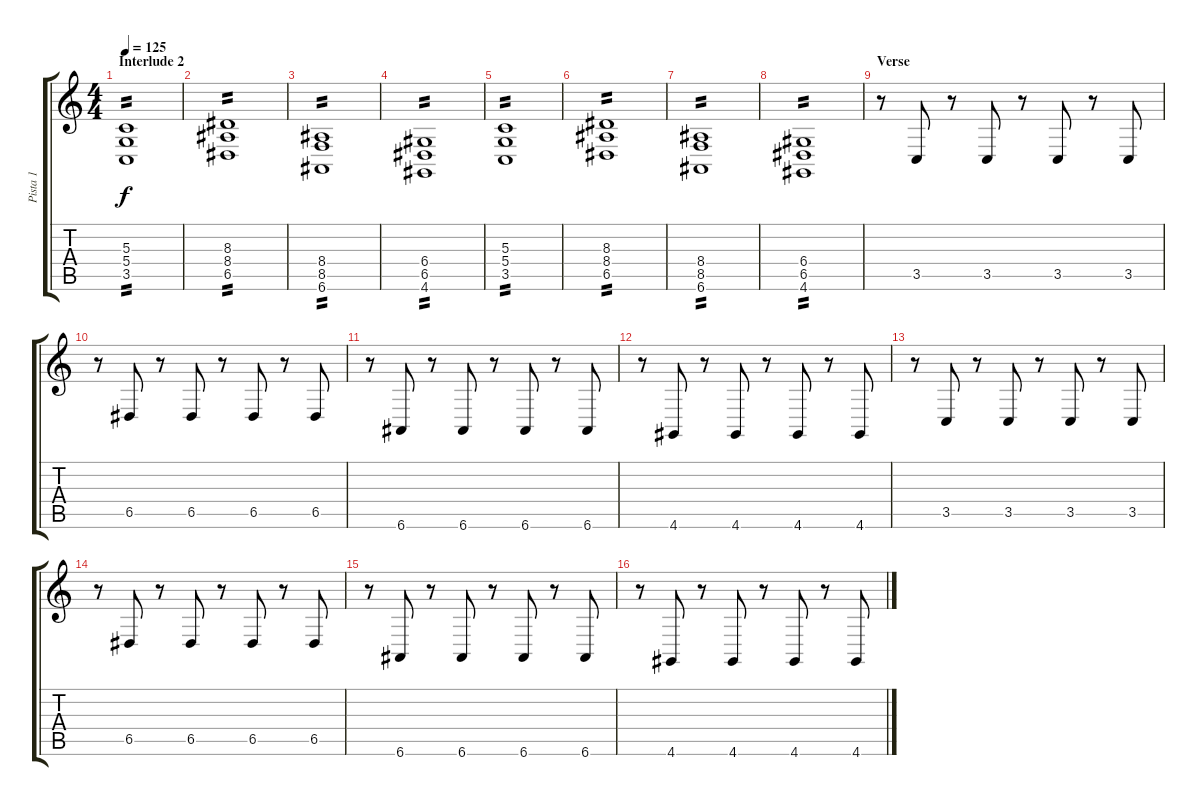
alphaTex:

\track ("Pista 1" "Pista 1") {instrument stringensemble1}
\staff {score tabs}
\tuning (E4 B3 G3 D3 A2 E2) {hide}
\ts (4 4)
\section ("" "Interlude 2")
\tempo 125
\clef g2
\ks c
(5.3 5.4 3.5).1{tp 2 dy f} |
(8.3 8.4 6.5).1{tp 2} |
(8.4 8.5 6.6).1{tp 2} |
(6.4 6.5 4.6).1{tp 2} |
(5.3 5.4 3.5).1{tp 2} |
(8.3 8.4 6.5).1{tp 2} |
(8.4 8.5 6.6).1{tp 2} |
(6.4 6.5 4.6).1{tp 2} |
\section ("" "Verse")
r.8 3.5.8 r.8 3.5.8 r.8 3.5.8 r.8 3.5.8 |
r.8 6.5.8 r.8 6.5.8 r.8 6.5.8 r.8 6.5.8 |
r.8 6.6.8 r.8 6.6.8 r.8 6.6.8 r.8 6.6.8 |
r.8 4.6.8 r.8 4.6.8 r.8 4.6.8 r.8 4.6.8 |
r.8 3.5.8 r.8 3.5.8 r.8 3.5.8 r.8 3.5.8 |
r.8 6.5.8 r.8 6.5.8 r.8 6.5.8 r.8 6.5.8 |
r.8 6.6.8 r.8 6.6.8 r.8 6.6.8 r.8 6.6.8 |
r.8 4.6.8 r.8 4.6.8 r.8 4.6.8 r.8 4.6.8
